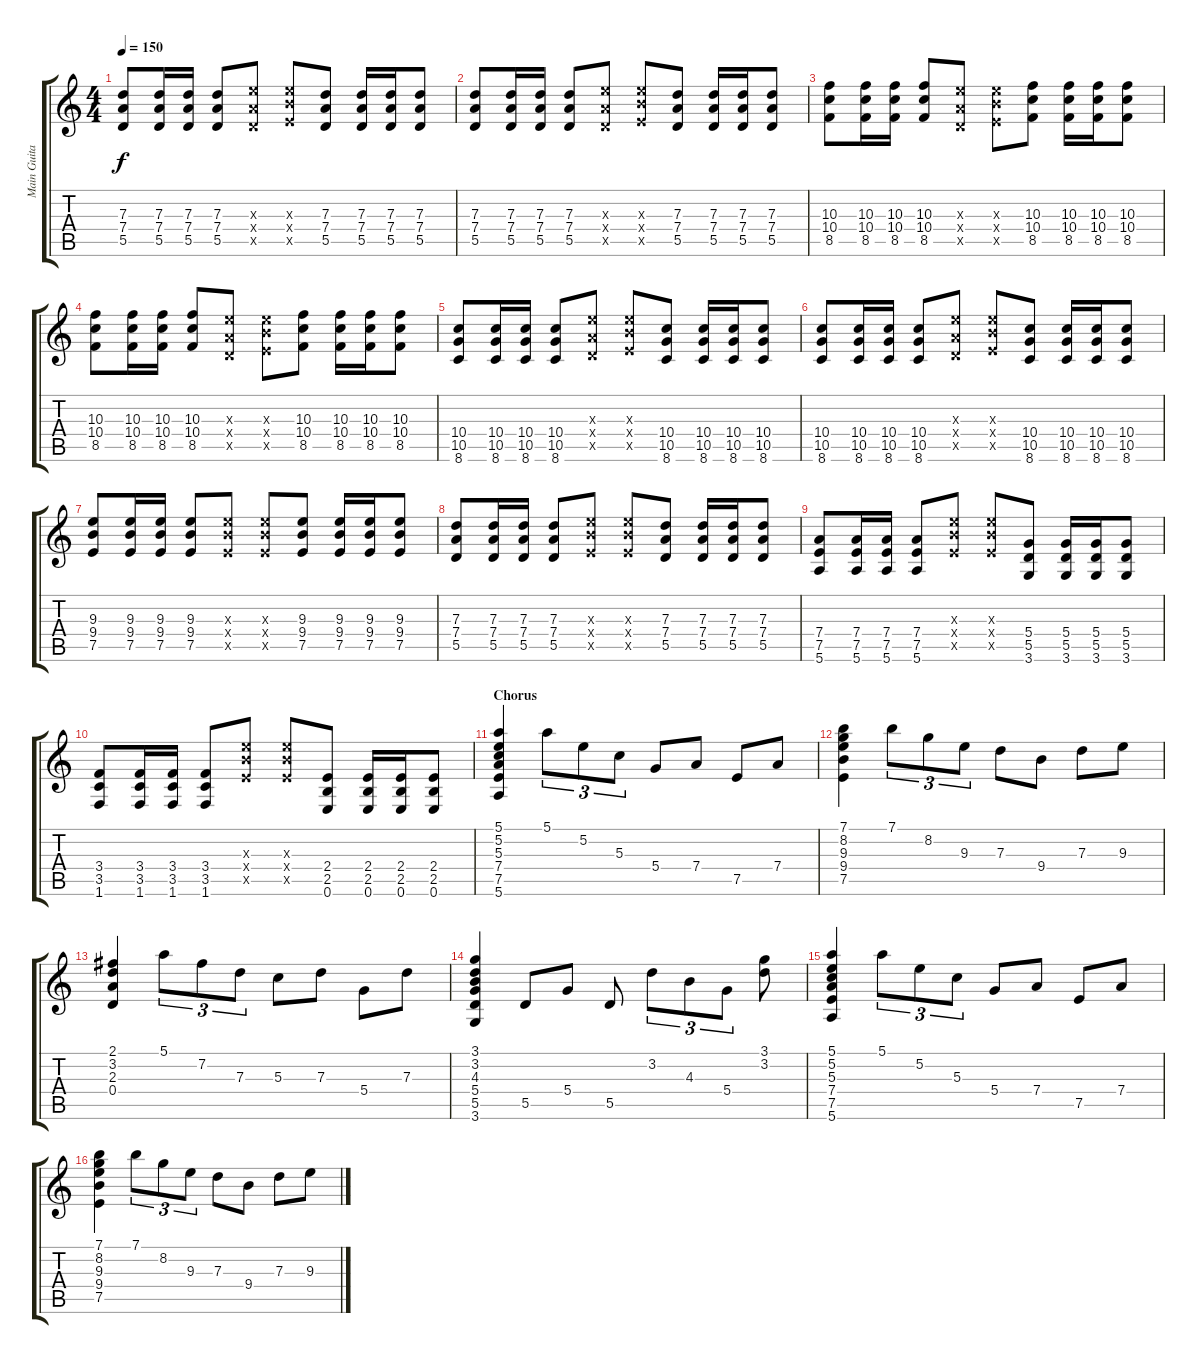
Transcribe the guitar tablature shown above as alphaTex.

\track ("Main Guitar" "Main Guita") {instrument overdrivenguitar}
\staff {score tabs}
\tuning (E4 B3 G3 D3 A2 E2) {hide}
\ts (4 4)
\tempo 150
\clef g2
\ks c
(7.3 7.4 5.5).8{dy f} (7.3 7.4 5.5).16 (7.3 7.4 5.5).16 (7.3 7.4 5.5).8 (9.3{x} 7.4{x} 5.5{x}).8 (9.3{x} 9.4{x} 7.5{x}).8 (7.3 7.4 5.5).8 (7.3 7.4 5.5).16 (7.3 7.4 5.5).16 (7.3 7.4 5.5).8 |
(7.3 7.4 5.5).8 (7.3 7.4 5.5).16 (7.3 7.4 5.5).16 (7.3 7.4 5.5).8 (9.3{x} 7.4{x} 5.5{x}).8 (9.3{x} 9.4{x} 7.5{x}).8 (7.3 7.4 5.5).8 (7.3 7.4 5.5).16 (7.3 7.4 5.5).16 (7.3 7.4 5.5).8 |
(10.3 10.4 8.5).8 (10.3 10.4 8.5).16 (10.3 10.4 8.5).16 (10.3 10.4 8.5).8 (9.3{x} 7.4{x} 5.5{x}).8 (9.3{x} 9.4{x} 7.5{x}).8 (10.3 10.4 8.5).8 (10.3 10.4 8.5).16 (10.3 10.4 8.5).16 (10.3 10.4 8.5).8 |
(10.3 10.4 8.5).8 (10.3 10.4 8.5).16 (10.3 10.4 8.5).16 (10.3 10.4 8.5).8 (9.3{x} 7.4{x} 5.5{x}).8 (9.3{x} 9.4{x} 7.5{x}).8 (10.3 10.4 8.5).8 (10.3 10.4 8.5).16 (10.3 10.4 8.5).16 (10.3 10.4 8.5).8 |
(10.4 10.5 8.6).8 (10.4 10.5 8.6).16 (10.4 10.5 8.6).16 (10.4 10.5 8.6).8 (9.3{x} 7.4{x} 5.5{x}).8 (9.3{x} 9.4{x} 7.5{x}).8 (10.4 10.5 8.6).8 (10.4 10.5 8.6).16 (10.4 10.5 8.6).16 (10.4 10.5 8.6).8 |
(10.4 10.5 8.6).8 (10.4 10.5 8.6).16 (10.4 10.5 8.6).16 (10.4 10.5 8.6).8 (9.3{x} 7.4{x} 5.5{x}).8 (9.3{x} 9.4{x} 7.5{x}).8 (10.4 10.5 8.6).8 (10.4 10.5 8.6).16 (10.4 10.5 8.6).16 (10.4 10.5 8.6).8 |
(9.3 9.4 7.5).8 (9.3 9.4 7.5).16 (9.3 9.4 7.5).16 (9.3 9.4 7.5).8 (9.3{x} 9.4{x} 7.5{x}).8 (9.3{x} 9.4{x} 7.5{x}).8 (9.3 9.4 7.5).8 (9.3 9.4 7.5).16 (9.3 9.4 7.5).16 (9.3 9.4 7.5).8 |
(7.3 7.4 5.5).8 (7.3 7.4 5.5).16 (7.3 7.4 5.5).16 (7.3 7.4 5.5).8 (9.3{x} 9.4{x} 7.5{x}).8 (9.3{x} 9.4{x} 7.5{x}).8 (7.3 7.4 5.5).8 (7.3 7.4 5.5).16 (7.3 7.4 5.5).16 (7.3 7.4 5.5).8 |
(7.4 7.5 5.6).8 (7.4 7.5 5.6).16 (7.4 7.5 5.6).16 (7.4 7.5 5.6).8 (9.3{x} 9.4{x} 7.5{x}).8 (9.3{x} 9.4{x} 7.5{x}).8 (5.4 5.5 3.6).8 (5.4 5.5 3.6).16 (5.4 5.5 3.6).16 (5.4 5.5 3.6).8 |
(3.4 3.5 1.6).8 (3.4 3.5 1.6).16 (3.4 3.5 1.6).16 (3.4 3.5 1.6).8 (9.3{x} 9.4{x} 7.5{x}).8 (9.3{x} 9.4{x} 7.5{x}).8 (2.4 2.5 0.6).8 (2.4 2.5 0.6).16 (2.4 2.5 0.6).16 (2.4 2.5 0.6).8 |
\section ("" "Chorus")
(5.1 5.2 5.3 7.4 7.5 5.6).4{balance 0} 5.1.8{tu (3 2)} 5.2.8{tu (3 2)} 5.3.8{tu (3 2)} 5.4.8 7.4.8 7.5.8 7.4.8 |
(7.1 8.2 9.3 9.4 7.5).4 7.1.8{tu (3 2)} 8.2.8{tu (3 2)} 9.3.8{tu (3 2)} 7.3.8 9.4.8 7.3.8 9.3.8 |
(2.1 3.2 2.3 0.4).4 5.1.8{tu (3 2)} 7.2.8{tu (3 2)} 7.3.8{tu (3 2)} 5.3.8 7.3.8 5.4.8 7.3.8 |
(3.1 3.2 4.3 5.4 5.5 3.6).4 5.5.8 5.4.8 5.5.8 3.2.8{tu (3 2)} 4.3.8{tu (3 2)} 5.4.8{tu (3 2)} (3.1 3.2).8 |
(5.1 5.2 5.3 7.4 7.5 5.6).4 5.1.8{tu (3 2)} 5.2.8{tu (3 2)} 5.3.8{tu (3 2)} 5.4.8 7.4.8 7.5.8 7.4.8 |
(7.1 8.2 9.3 9.4 7.5).4 7.1.8{tu (3 2)} 8.2.8{tu (3 2)} 9.3.8{tu (3 2)} 7.3.8 9.4.8 7.3.8 9.3.8
